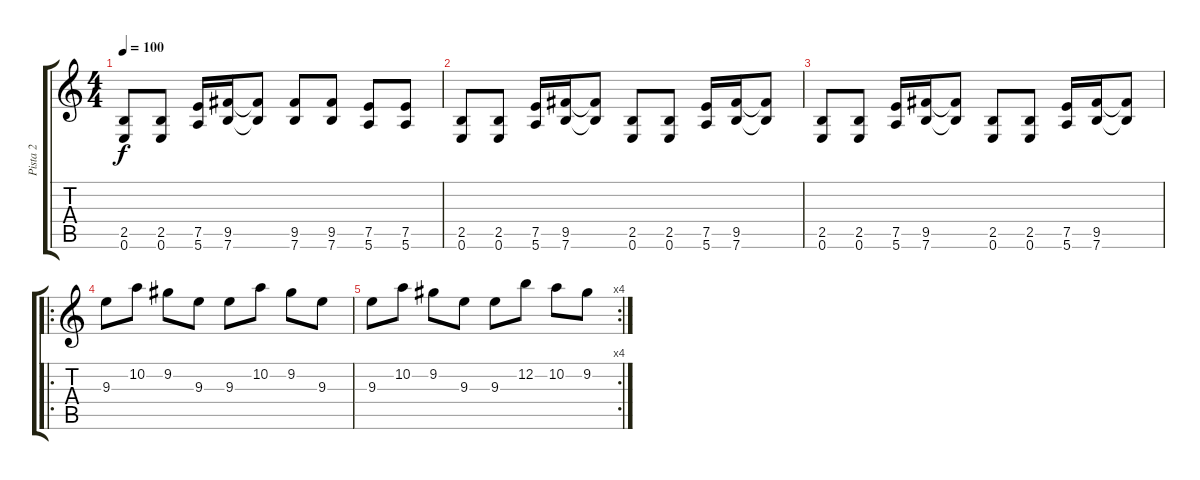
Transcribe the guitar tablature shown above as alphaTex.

\track ("Pista 2" "Pista 2") {instrument distortionguitar}
\staff {score tabs}
\tuning (E4 B3 G3 D3 A2 E2) {hide}
\ts (4 4)
\tempo 100
\clef g2
\ks c
(2.5 0.6).8{dy f} (2.5 0.6).8 (7.5 5.6).16 (9.5 7.6).16 (9.5{t} 7.6{t}).8 (9.5 7.6).8 (9.5 7.6).8 (7.5 5.6).8 (7.5 5.6).8 |
(2.5 0.6).8 (2.5 0.6).8 (7.5 5.6).16 (9.5 7.6).16 (9.5{t} 7.6{t}).8 (2.5 0.6).8 (2.5 0.6).8 (7.5 5.6).16 (9.5 7.6).16 (9.5{t} 7.6{t}).8 |
(2.5 0.6).8 (2.5 0.6).8 (7.5 5.6).16 (9.5 7.6).16 (9.5{t} 7.6{t}).8 (2.5 0.6).8 (2.5 0.6).8 (7.5 5.6).16 (9.5 7.6).16 (9.5{t} 7.6{t}).8 |
\ro
9.3.8 10.2.8 9.2.8 9.3.8 9.3.8 10.2.8 9.2.8 9.3.8 |
\rc 4
9.3.8 10.2.8 9.2.8 9.3.8 9.3.8 12.2.8 10.2.8 9.2.8
